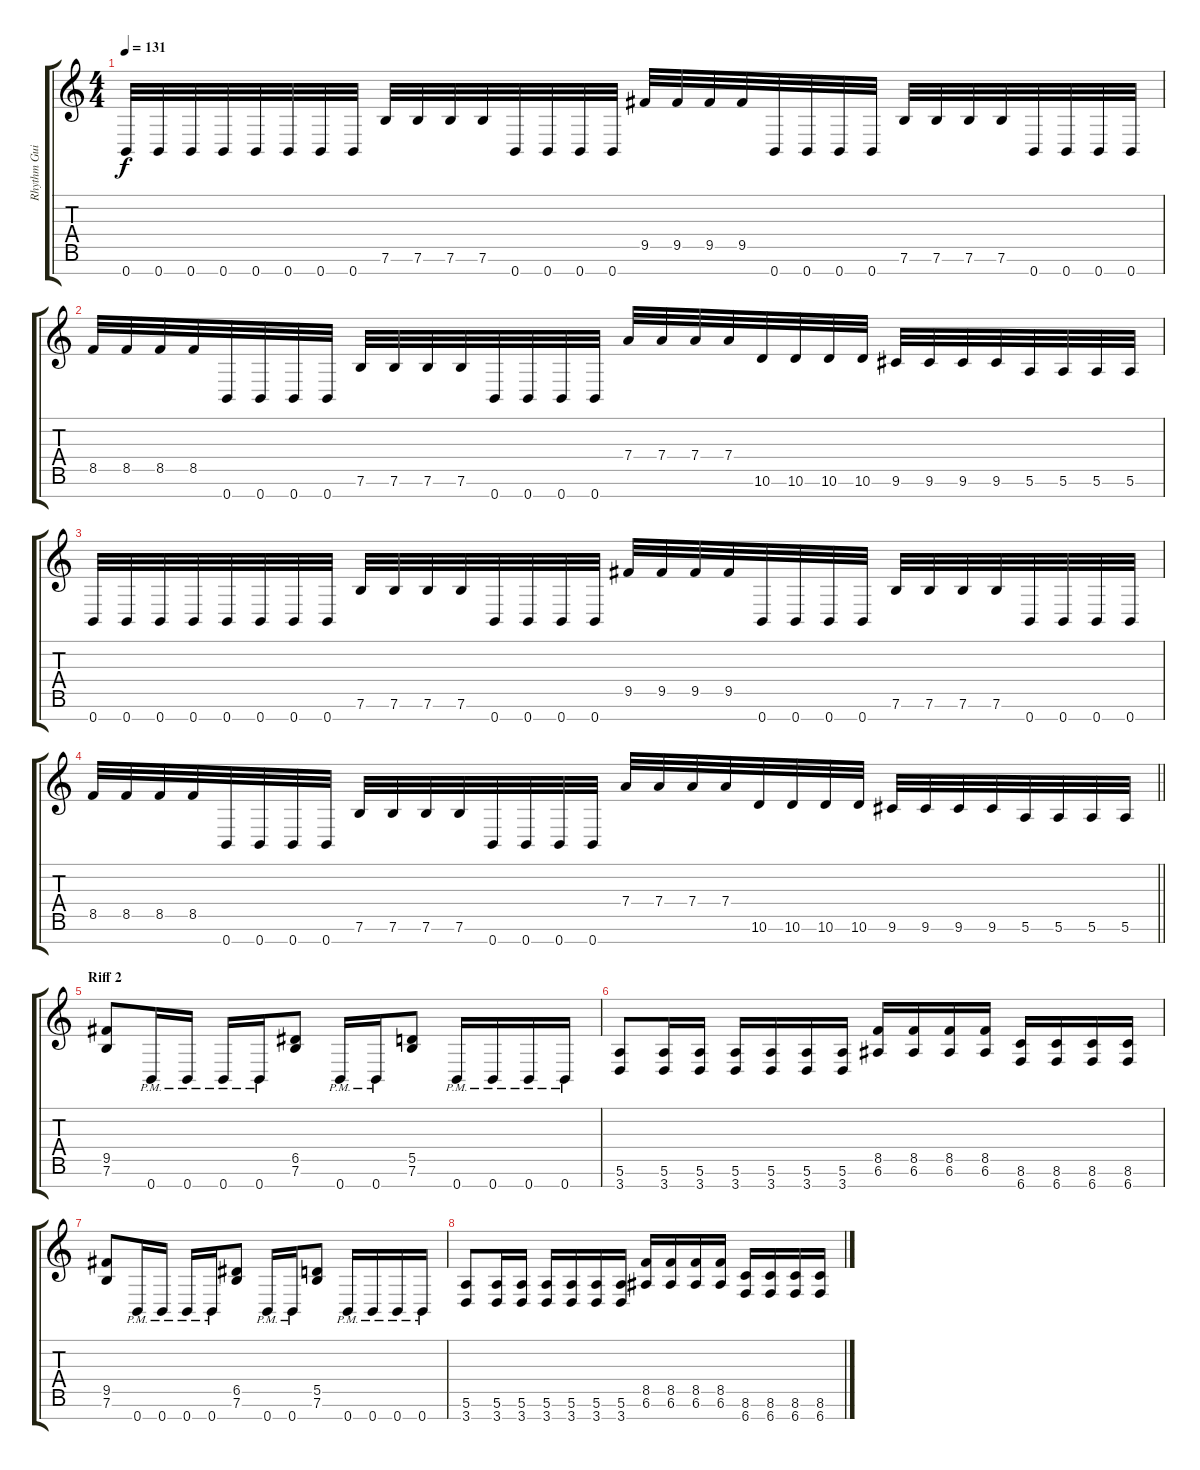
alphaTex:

\track ("Rhythm Guitar 2" "Rhythm Gui") {instrument overdrivenguitar}
\staff {score tabs}
\tuning (E4 B3 G3 D3 A2 E2 B1) {hide}
\ts (4 4)
\tempo 131
\clef g2
\ks c
0.7.32{dy f} 0.7.32 0.7.32 0.7.32 0.7.32 0.7.32 0.7.32 0.7.32 7.6.32 7.6.32 7.6.32 7.6.32 0.7.32 0.7.32 0.7.32 0.7.32 9.5.32 9.5.32 9.5.32 9.5.32 0.7.32 0.7.32 0.7.32 0.7.32 7.6.32 7.6.32 7.6.32 7.6.32 0.7.32 0.7.32 0.7.32 0.7.32 |
8.5.32 8.5.32 8.5.32 8.5.32 0.7.32 0.7.32 0.7.32 0.7.32 7.6.32 7.6.32 7.6.32 7.6.32 0.7.32 0.7.32 0.7.32 0.7.32 7.4.32 7.4.32 7.4.32 7.4.32 10.6.32 10.6.32 10.6.32 10.6.32 9.6.32 9.6.32 9.6.32 9.6.32 5.6.32 5.6.32 5.6.32 5.6.32 |
0.7.32 0.7.32 0.7.32 0.7.32 0.7.32 0.7.32 0.7.32 0.7.32 7.6.32 7.6.32 7.6.32 7.6.32 0.7.32 0.7.32 0.7.32 0.7.32 9.5.32 9.5.32 9.5.32 9.5.32 0.7.32 0.7.32 0.7.32 0.7.32 7.6.32 7.6.32 7.6.32 7.6.32 0.7.32 0.7.32 0.7.32 0.7.32 |
\barLineRight lightlight
8.5.32 8.5.32 8.5.32 8.5.32 0.7.32 0.7.32 0.7.32 0.7.32 7.6.32 7.6.32 7.6.32 7.6.32 0.7.32 0.7.32 0.7.32 0.7.32 7.4.32 7.4.32 7.4.32 7.4.32 10.6.32 10.6.32 10.6.32 10.6.32 9.6.32 9.6.32 9.6.32 9.6.32 5.6.32 5.6.32 5.6.32 5.6.32 |
\section ("" "Riff 2")
(9.5 7.6).8 0.7{pm}.16 0.7{pm}.16 0.7{pm}.16 0.7{pm}.16 (6.5 7.6).8 0.7{pm}.16 0.7{pm}.16 (5.5 7.6).8 0.7{pm}.16 0.7{pm}.16 0.7{pm}.16 0.7{pm}.16 |
(5.6 3.7).8 (5.6 3.7).16 (5.6 3.7).16 (5.6 3.7).16 (5.6 3.7).16 (5.6 3.7).16 (5.6 3.7).16 (8.5 6.6).16 (8.5 6.6).16 (8.5 6.6).16 (8.5 6.6).16 (8.6 6.7).16 (8.6 6.7).16 (8.6 6.7).16 (8.6 6.7).16 |
(9.5 7.6).8 0.7{pm}.16 0.7{pm}.16 0.7{pm}.16 0.7{pm}.16 (6.5 7.6).8 0.7{pm}.16 0.7{pm}.16 (5.5 7.6).8 0.7{pm}.16 0.7{pm}.16 0.7{pm}.16 0.7{pm}.16 |
(5.6 3.7).8 (5.6 3.7).16 (5.6 3.7).16 (5.6 3.7).16 (5.6 3.7).16 (5.6 3.7).16 (5.6 3.7).16 (8.5 6.6).16 (8.5 6.6).16 (8.5 6.6).16 (8.5 6.6).16 (8.6 6.7).16 (8.6 6.7).16 (8.6 6.7).16 (8.6 6.7).16
